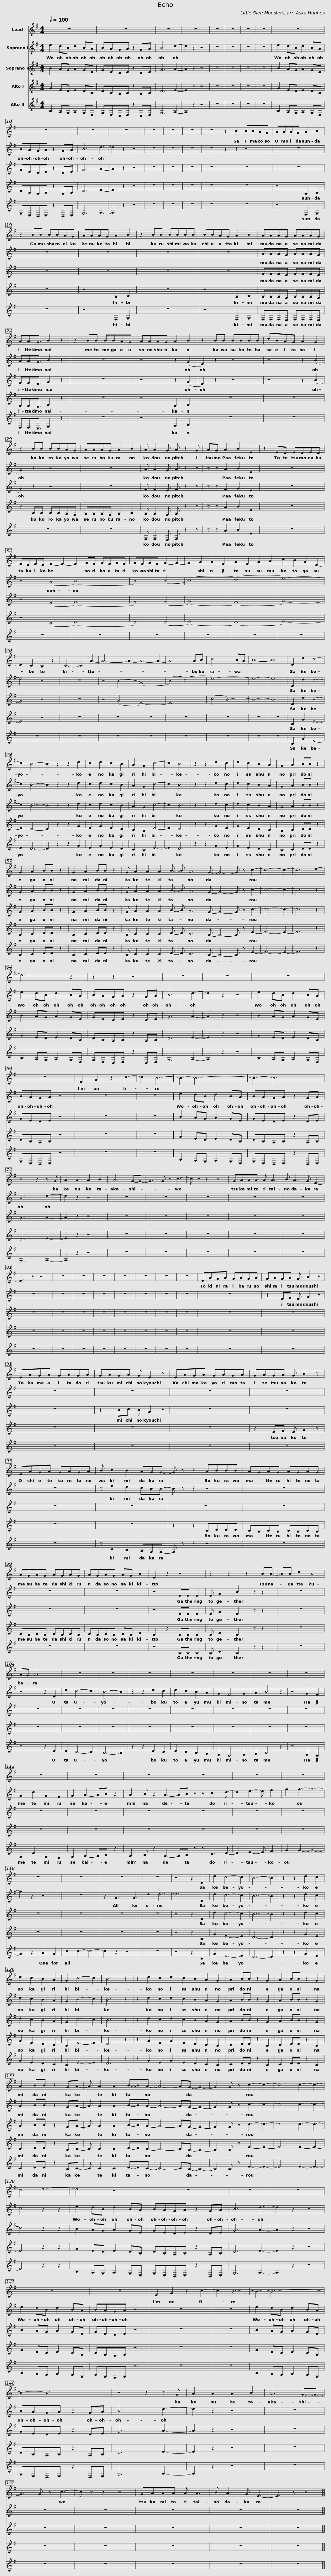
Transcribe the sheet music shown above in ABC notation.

X:1
%%score 1 2 3 4 5
L:1/8
Q:1/2=100
M:4/4
I:linebreak $
K:G
V:1 treble
V:2 treble
V:3 treble
V:4 treble
V:5 treble
V:1
 z8 | z8 | z8 | z8 | z8 | %5
 z8 | z8 | z8 |$ z8 | z8 | %10
 z8 | z8 | z8 | z8 | z8 | %15
 z8 |$ z2 B2 BBAG | AAAG A2 B2 | z2 BB BBAG | AAAG A2 B2 | %20
 z2 BB BBBB |$ BBAG A2 B2 | AAAG AAAG | AA3/2G3/2 B2 z2 | z2 BB BBAG | %25
 AAAG A2 B2 |$ z2 BB BBBB | dBAG A2 G2 | z2 BB BBAG | AAAG A2 B2 | %30
 A A2 G A z2 G |$ AG A2 B2 E2 | z2 ED EDED | EDED E2- E2- | E2 FE FEFE | %35
 FEFE F2- F2- |$ F2 G2 G2 E2 | G2 E2 G2 A2 | c2 B2 G2 D2- | D2 C2 B,2 z2 | %40
 C4- C2 A2- | A6- A2- | A6- A2- | A6 AB | c6 (B(A) |$ %45
 B8-) | B8 | D2 d2 c4- | c2 B6- | B2 z2 z2 d2 | %50
 c2 d2 c2 B2 | A2 G2 c4- | c2 B6 | z2 z2 d2 c2 | d2 c2 B2 A2 |$ %55
 G2 A2 BB z2 | G2 A2 BB z2 | G2 A2 BB z2 | G A2 A2 A2 B- | B A6 G- | %60
 G4- G z c2- | c6- c2- | c6 d2- |$ d6 z2 | z2 z2 z4 | %65
 z8 | z8 | z8 | z8 |$ E2 G2 z2 c2- | %70
 c2 B6- | B2- B6- | B2- B6 | z4 z2 z G | A2 A2 A2 B2 | %75
 A6 G-G- |$ G3 G z c3- | c z z2 z4 | GAAA A A3 | B A3 G E3- | %80
 E3 z z4 | z8 | z8 | z8 | z8 | %85
 z8 | z8 |$ z8 | EAGA GAGA | GAGA G B2 z | %90
 EAGA GAGA | GAGA G E2 z |$ EAGA GAGA | GAGA G B2 z | EAGA GAGA | %95
 B c2 B2 AGG- |$ G z z2 ABBB | AGAG AGAG | AGAG AGAG | AGAG AG B2 |$ %100
 E2 z2 z4 | z2 z2 z2 BB- | BB d2 B4 | AG A6 | z8 | %105
 z8 | z8 |$ z8 | z8 | z8 | %110
 z8 | z8 | z8 | z8 |$ z8 | %115
 z8 | z8 | z8 | z8 | z8 | %120
 z8 | z4 z2 D2 | d2 c4- c2 |$ B6- B2 | z2 z2 d2 c2 | %125
 d2 c2 B2 A2 | G2 c4- c2 | B6 z2 | z2 d2 c2 d2 | c2 B2 A2 G2 | %130
 A2 BB z2 G2 | A2 BB z2 G2 |$ A2 BB z2 GA- | A A2 A2 B-BA- | A4- AG- G2- | %135
 G2 G z c2- c2- | c4 c2- c2- | c4 d4- | d4 z4 |$ z8 | %140
 z8 | z8 | z8 | z8 | E2 G2 z2 c2- | %145
 c2 B6- |$ B2- B6- | B2- B6 | z4 z2 z G | A2 A2 A2 B2 | %150
 A6 G-G- | G3 G z c3- |$ c z z2 z4 | GAAA A A3 | B A3 G E3- | %155
 E3 z z4 |] %156
V:2
 e2 dB d2 BA | BAGA z2 GA | B6 d2- | d2 z2 z4 | z8 | %5
 z8 | z8 | z8 |$ e2 dB d2 BA | BAGA z2 GA | %10
 B6 d2- | d2 z2 z4 | z8 | z8 | z8 | %15
 z8 |$ z2 z2 z4 | z8 | z8 | z8 | %20
 z8 |$ z8 | AAAG AAAG | AA3/2G3/2 B2 z2 | z8 | %25
 z4 z2 (G2 |$ E2) z2 z4 | z4 z2 (B2 | G2) z2 z4 | z8 | %30
 A A2 G A z2 z |$ z z A2 B2 E2 | z8 | z4 (A4 | (B8) | %35
 B4) (B4 |$ (c8) | (d8) | e8-) | e4 z4 | %40
 z8 | z4 (B4 | (G8) | (B4) (c4) | e8-) |$ %45
 e8- | e8 | D2 d2 c4- | c2 B6- | B2 z2 z2 d2 | %50
 c2 d2 c2 B2 | A2 G2 c4- | c2 B6 | z2 z2 d2 c2 | d2 c2 B2 A2 |$ %55
 G2 A2 BB z2 | G2 A2 BB z2 | G2 A2 BB z2 | G A2 A2 A2 B- | B A6 G- | %60
 G4- G z c2- | c6- c2- | c6 z2 |$ e2 dB d2 BA | BAGA z2 GA | %65
 B6 d2- | d2 z2 z4 | e2 dB d2 BA | BAGA z4 |$ z8 | %70
 z8 | e2 dB d2 BA | BAGA z2 GA | B6 d2- | d2 z2 z4 | %75
 z8 |$ z8 | z8 | z8 | z8 | %80
 z8 | z8 | z8 | z8 | z8 | %85
 z8 | z8 |$ z8 | z8 | z2 EF E G2 z | %90
 z8 | z8 |$ z8 | z8 | z8 | %95
 z e2 d2 cBB- |$ B z z2 z4 | z8 | z8 | z8 |$ %100
 z4 EE E2 | E G2 B2 z z2 | z8 | z4 z2 D2 | d2 c4- c2 | %105
 B6- B2 | z2 z2 d2 c2 |$ d2 c2 B2 A2 | G2 F4 G2 | A2 B4 z2 | %110
 z4 G2 F2 | G2 d2 G2 F2 | G2 A2- AB z2 | A3 B z2 A2- |$ AB z z c3 d- | %115
 d2 e2- e f3 | g2 g2- g4- | g2 z2 z4 | z8 | z2 G3 G3 | %120
 d2 d6- | d6 D2 | d2 c4- c2 |$ B6- B2 | z2 z2 d2 c2 | %125
 d2 c2 B2 A2 | G2 c4- c2 | B6 z2 | z2 d2 c2 d2 | c2 B2 A2 G2 | %130
 A2 BB z2 G2 | A2 BB z2 G2 |$ A2 BB z2 GA- | A A2 A2 B-BA- | A4- AG- G2- | %135
 G2 G z c2- c2- | c4 c2- c2- | c4 z2 z2 | e2 dB d2 BA |$ BAGA z2 GA | %140
 B6 d2- | d2 z2 z4 | e2 dB d2 BA | BAGA z4 | z8 | %145
 z8 |$ e2 dB d2 BA | BAGA z2 GA | B6 d2- | d2 z2 z4 | %150
 z8 | z8 |$ z8 | z8 | z8 | %155
 z8 |] %156
V:3
 B2 AG A2 GE | GEDE z2 DE | G6 A2- | A2 z2 z4 | z8 | %5
 z8 | z8 | z8 |$ B2 AG A2 GE | GEDE z2 DE | %10
 G6 A2- | A2 z2 z4 | z8 | z8 | z8 | %15
 z8 |$ z8 | z8 | z8 | z8 | %20
 z8 |$ z8 | FFFE FFFE | FF3/2E3/2 G2 z2 | z8 | %25
 z4 z2 (G2 |$ E2) z2 z4 | z4 z2 (B2 | G2) z2 z4 | z8 | %30
 F F2 E F z2 z |$ z z F2 G2 E2 | z8 | z4 (E4 | (F8) | %35
 F4) (F4 |$ (G8) | (F8) | G8-) | G4 z4 | %40
 z8 | z4 (G4 | E8-) | E8 | (c4 B4-) |$ %45
 B8- | B8 | D2 d2 c4- | c2 B6- | B2 z2 z2 d2 | %50
 c2 d2 c2 B2 | A2 G2 c4- | c2 B6 | z2 z2 d2 c2 | d2 c2 B2 A2 |$ %55
 G2 A2 BB z2 | G2 A2 BB z2 | G2 A2 BB z2 | G A2 A2 A2 B- | B A6 G- | %60
 G4- G z c2- | c6- c2- | c6 z2 |$ B2 AG A2 GE | GEDE z2 DE | %65
 G6 A2- | A2 z2 z4 | B2 AG A2 GE | GEDE z4 |$ z8 | %70
 z8 | B2 AG A2 GE | GEDE z2 DE | G6 A2- | A2 z2 z4 | %75
 z8 |$ z8 | z8 | z8 | z8 | %80
 z8 | z8 | z8 | z8 | z8 | %85
 z8 | z8 |$ z8 | z8 | z8 | %90
 z8 | z2 Bc B G2 z |$ z8 | z8 | z8 | %95
 z8 |$ z8 | z8 | z8 | z8 |$ %100
 z4 EE E2 | E G2 E2 z z2 | z8 | z8 | z8 | %105
 z8 | z8 |$ z8 | z8 | z8 | %110
 z8 | z8 | z8 | z8 |$ z8 | %115
 z8 | z8 | z8 | z8 | z8 | %120
 z8 | z4 z2 D2 | d2 c4- c2 |$ B6- B2 | z2 z2 d2 c2 | %125
 d2 c2 B2 A2 | G2 c4- c2 | B6 z2 | z2 d2 c2 d2 | c2 B2 A2 G2 | %130
 A2 BB z2 G2 | A2 BB z2 G2 |$ A2 BB z2 GA- | A A2 A2 B-BA- | A4- AG- G2- | %135
 G2 G z c2- c2- | c4 c2- c2- | c4 z2 z2 | B2 AG A2 GE |$ GEDE z2 DE | %140
 G6 A2- | A2 z2 z4 | B2 AG A2 GE | GEDE z4 | z8 | %145
 z8 |$ B2 AG A2 GE | GEDE z2 DE | G6 A2- | A2 z2 z4 | %150
 z8 | z8 |$ z8 | z8 | z8 | %155
 z8 |] %156
V:4
 G2 ED E2 DB, | DB,A,B, z2 A,B, | D6 E2- | E2 z2 z4 | z8 | %5
 z8 | z8 | z8 |$ G2 ED E2 DB, | DB,A,B, z2 A,B, | %10
 D6 E2- | E2 z2 z4 | z8 | z8 | z8 | %15
 z8 |$ z8 | z4 A,2 B,2 | z8 | z4 A,2 B,2 | %20
 z8 |$ z4 A,2 B,2 | A,A,A,G, A,A,A,G, | A,A,3/2G,3/2 B,2 z2 | z8 | %25
 z4 A,2 B,2 |$ z8 | z8 | z2 B,B, B,B,A,G, | A,A,A,G, A,2 B,2 | %30
 A, A,2 G, A, z2 z |$ z z A2 B2 E2 | z8 | z4 (C4 | (D8) | %35
 D4) (D4 |$ (E8) | (D8) | E8-) | E4 z4 | %40
 z8 | z8 | z8 | z8 | z8 |$ %45
 z8 | z8 | B,2 G2 E4- | E2 D6- | D2 z2 z2 G2 | %50
 E2 G2 E2 D2 | C2 B,2 E4- | E2 D6 | z2 z2 G2 E2 | G2 E2 D2 C2 |$ %55
 B,2 C2 DD z2 | B,2 C2 DD z2 | B,2 C2 DD z2 | B, C2 C2 C2 D- | D C6 B,- | %60
 B,4- B, z E2- | E6- E2- | E6 z2 |$ G2 ED E2 DB, | DB,A,B, z2 A,B, | %65
 D6 E2- | E2 z2 z4 | G2 ED E2 DB, | DB,A,B, z4 |$ z8 | %70
 z8 | G2 ED E2 DB, | DB,A,B, z2 A,B, | D6 E2- | E2 z2 z4 | %75
 z8 |$ z8 | z8 | z8 | z8 | %80
 z8 | z8 | z8 | z8 | z8 | %85
 z8 | z8 |$ z8 | z8 | z8 | %90
 z8 | z8 |$ z8 | z2 EF E G2 z | z8 | %95
 z8 |$ z2 z2 CDDD | CB,CB, CB,CB, | CB,CB, CB,CB, | CB,CB, CB, D2 |$ %100
 B,2 z2 B,B, B,2 | B, D2 B,2 z z2 | z8 | z8 | z8 | %105
 z8 | z8 |$ z8 | z8 | z8 | %110
 z8 | z8 | z8 | z8 |$ z8 | %115
 z8 | z8 | z8 | z8 | z8 | %120
 z8 | z4 z2 B,2 | G2 E4- E2 |$ D6- D2 | z2 z2 G2 E2 | %125
 G2 E2 D2 C2 | B,2 E4- E2 | D6 z2 | z2 G2 E2 G2 | E2 D2 C2 B,2 | %130
 C2 DD z2 B,2 | C2 DD z2 B,2 |$ C2 DD z2 B,C- | C C2 C2 D-DC- | C4- CB,- B,2- | %135
 B,2 B, z E2- E2- | E4 E2- E2- | E4 z2 z2 | G2 ED E2 DB, |$ DB,A,B, z2 A,B, | %140
 D6 E2- | E2 z2 z4 | G2 ED E2 DB, | DB,A,B, z4 | z8 | %145
 z8 |$ G2 ED E2 DB, | DB,A,B, z2 A,B, | D6 E2- | E2 z2 z4 | %150
 z8 | z8 |$ z8 | z8 | z8 | %155
 z8 |] %156
V:5
 B,2 A,G, A,2 G,E, | G,E,D,E, z2 D,E, | G,6 A,2- | A,2 z2 z4 | z8 | %5
 z8 | z8 | z8 |$ B,2 A,G, A,2 G,E, | G,E,D,E, z2 D,E, | %10
 G,6 A,2- | A,2 z2 z4 | z8 | z8 | z8 | %15
 z8 |$ z8 | z4 F,2 G,2 | z8 | z4 F,2 G,2 | %20
 z8 |$ z4 F,2 G,2 | F,F,F,E, F,F,F,E, | F,F,3/2E,3/2 G,2 z2 | z8 | %25
 z4 A,2 B,2 |$ z8 | z8 | z8 | z8 | %30
 F, F,2 E, F, z2 z |$ z z A2 B2 E2 | z8 | z8 | z8 | %35
 z8 |$ z8 | z8 | z8 | z8 | %40
 z8 | z8 | z8 | z8 | z8 |$ %45
 z8 | z8 | B,2 G2 E4- | E2 D6- | D2 z2 z2 G2 | %50
 E2 G2 E2 D2 | C2 B,2 E4- | E2 D6 | z2 z2 G2 E2 | G2 E2 D2 C2 |$ %55
 B,2 C2 DD z2 | B,2 C2 DD z2 | B,2 C2 DD z2 | B, C2 C2 C2 D- | D C6 B,- | %60
 B,4- B, z E2- | E6- E2- | E6 z2 |$ B,2 A,G, A,2 G,E, | G,E,D,E, z2 D,E, | %65
 G,6 A,2- | A,2 z2 z4 | B,2 A,G, A,2 G,E, | G,E,D,E, z4 |$ z8 | %70
 z8 | B,2 A,G, A,2 G,E, | G,E,D,E, z2 D,E, | G,6 A,2- | A,2 z2 z4 | %75
 z8 |$ z8 | z8 | z8 | z8 | %80
 z8 | z8 | z8 | z8 | z8 | %85
 z8 | z8 |$ z8 | z8 | z8 | %90
 z8 | z8 |$ z8 | z8 | z8 | %95
 z C2 B,2 A,G,G,- |$ G, z z2 z4 | z8 | z8 | z8 |$ %100
 z4 B,B, B,2 | B, D2 B,2 z z2 | z8 | z4 z2 D2 | D2 C4- C2 | %105
 B,6- B,2 | z2 z2 D2 C2 |$ D2 C2 B,2 A,2 | G,2 F,4 G,2 | A,2 B,4 z2 | %110
 z4 G,2 F,2 | G,2 D2 G,2 F,2 | G,2 A,2- A,B, z2 | A,3 B, z2 A,2- |$ A,B, z z C3 D- | %115
 D2 E2- E F3 | G2 G2- G4- | G2 z2 A2 G2 | c2 c2- c4- | c2 z2 z4 | %120
 z8 | z4 z2 B,2 | G2 E4- E2 |$ D6- D2 | z2 z2 G2 E2 | %125
 G2 E2 D2 C2 | B,2 E4- E2 | D6 z2 | z2 G2 E2 G2 | E2 D2 C2 B,2 | %130
 C2 DD z2 B,2 | C2 DD z2 B,2 |$ C2 DD z2 B,C- | C C2 C2 D-DC- | C4- CB,- B,2- | %135
 B,2 B, z E2- E2- | E4 E2- E2- | E4 z2 z2 | B,2 A,G, A,2 G,E, |$ G,E,D,E, z2 D,E, | %140
 G,6 A,2- | A,2 z2 z4 | B,2 A,G, A,2 G,E, | G,E,D,E, z4 | z8 | %145
 z8 |$ B,2 A,G, A,2 G,E, | G,E,D,E, z2 D,E, | G,6 A,2- | A,2 z2 z4 | %150
 z8 | z8 |$ z8 | z8 | z8 | %155
 z8 |] %156
